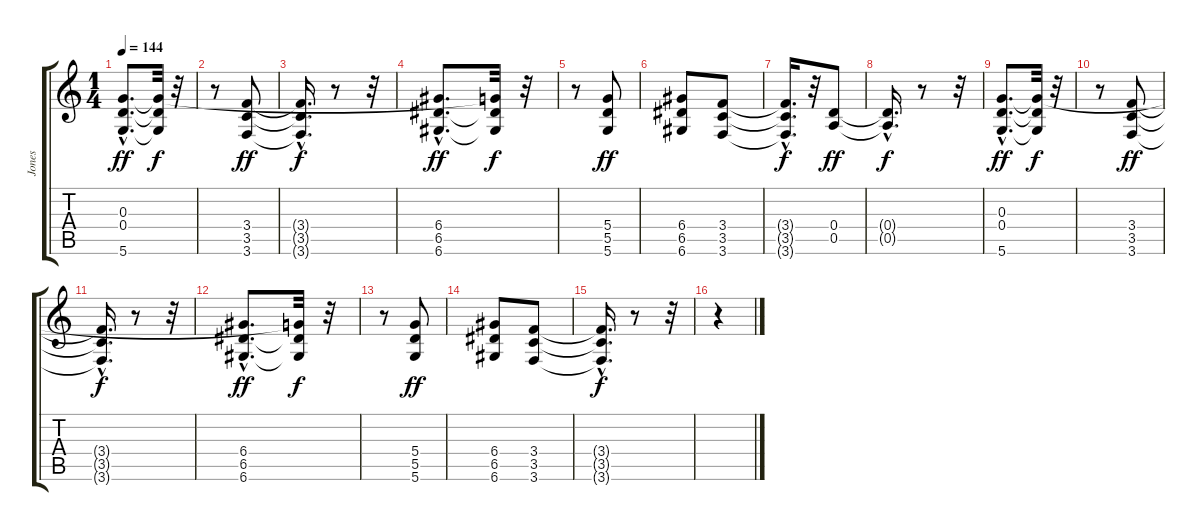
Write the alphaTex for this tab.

\track ("Jones" "Jones") {instrument distortionguitar}
\staff {score tabs}
\tuning (E4 B3 G3 D3 A2 D2) {hide}
\ts (1 4)
\tempo 144
\clef g2
\ks c
(0.3{hac} 0.4{hac} 5.6{hac}).8{d dy ff} (0.3{t} 0.4{t} 5.6{t}).32{dy f} r.32 |
r.8 (3.4 3.5 3.6).8{dy ff} |
(3.4{hac t} 3.5{hac t} 3.6{hac t}).16{d dy f} r.8 r.32 |
(6.4{hac} 6.5{hac} 6.6{hac}).8{d dy ff} (0.3{t} 6.5{t} 6.6{t}).32{dy f} r.32 |
r.8 (5.4 5.5 5.6).8{dy ff} |
(6.4 6.5 6.6).8 (3.4 3.5 3.6).8 |
(3.4{hac t} 3.5{hac t} 3.6{hac t}).16{d dy f} r.32 (0.4 0.5).8{dy ff} |
(0.4{hac t} 0.5{hac t}).16{d dy f} r.8 r.32 |
(0.3{hac} 0.4{hac} 5.6{hac}).8{d dy ff} (0.3{t} 0.4{t} 5.6{t}).32{dy f} r.32 |
r.8 (3.4 3.5 3.6).8{dy ff} |
(3.4{hac t} 3.5{hac t} 3.6{hac t}).16{d dy f} r.8 r.32 |
(6.4{hac} 6.5{hac} 6.6{hac}).8{d dy ff} (0.3{t} 6.5{t} 6.6{t}).32{dy f} r.32 |
r.8 (5.4 5.5 5.6).8{dy ff} |
(6.4 6.5 6.6).8 (3.4 3.5 3.6).8 |
(3.4{hac t} 3.5{hac t} 3.6{hac t}).16{d dy f} r.8 r.32 |
r.4
